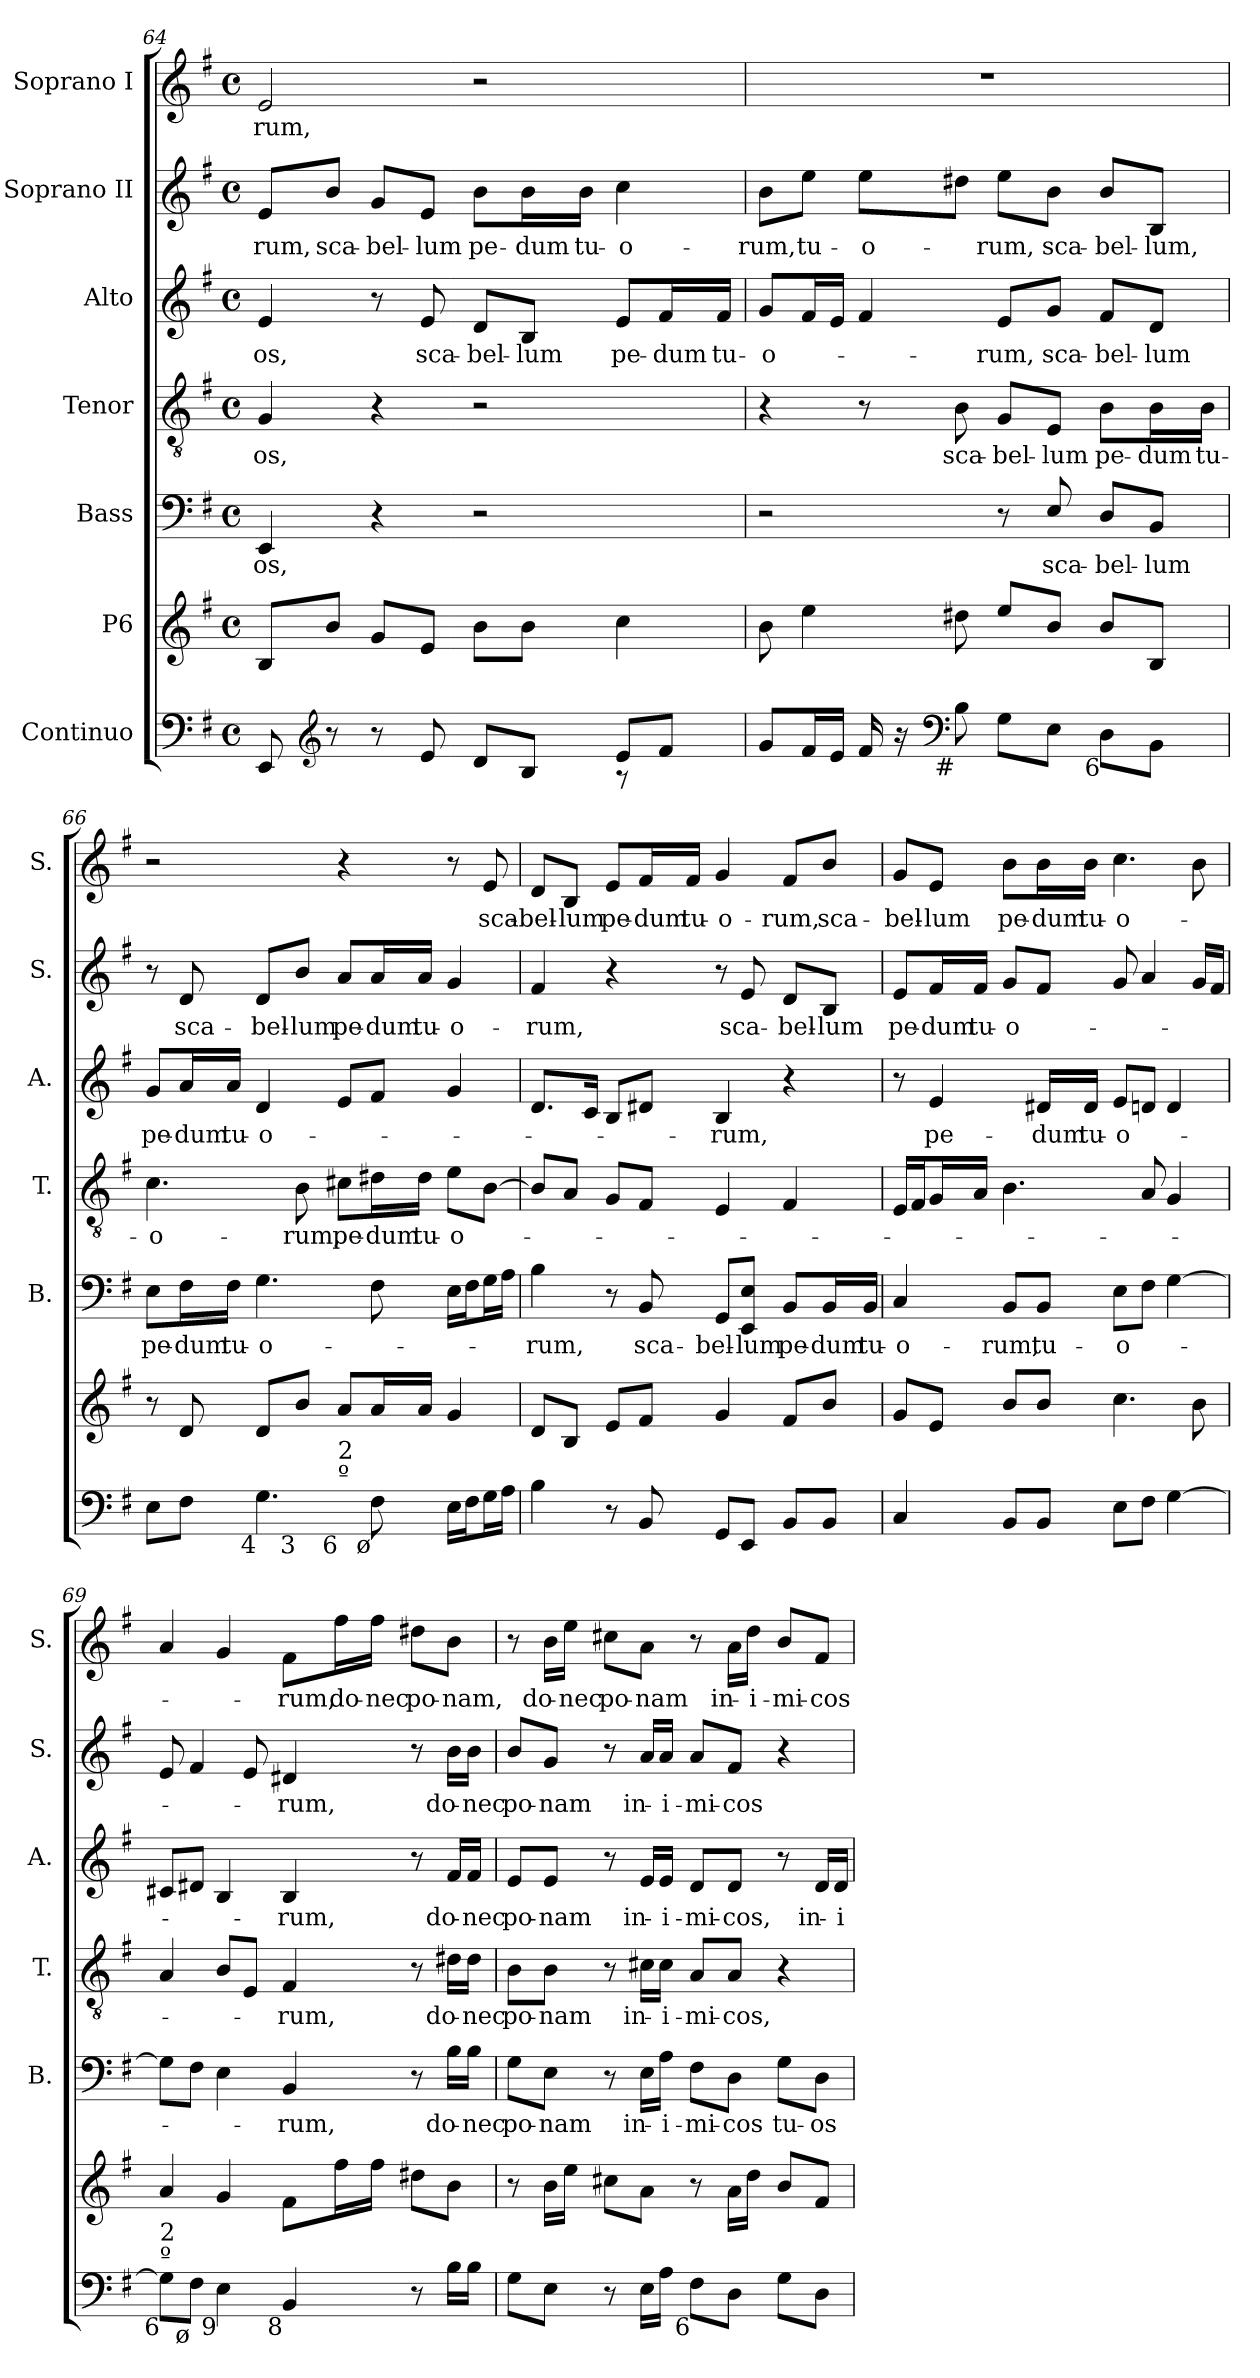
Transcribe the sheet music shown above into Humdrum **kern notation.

**kern	**kern	**kern	**text	**kern	**text	**kern	**text	**kern	**text	**kern	**text
*part7	*part6	*part5	*part5	*part4	*part4	*part3	*part3	*part2	*part2	*part1	*part1
*staff7	*staff6	*staff5	*staff5	*staff4	*staff4	*staff3	*staff3	*staff2	*staff2	*staff1	*staff1
*I"Continuo	*I"P6	*I"Bass	*	*I"Tenor	*	*I"Alto	*	*I"Soprano II	*	*I"Soprano I	*
*	*	*I'B.	*	*I'T.	*	*I'A.	*	*I'S.	*	*I'S.	*
*clefF4	*clefG2	*clefF4	*	*clefGv2	*	*clefG2	*	*clefG2	*	*clefG2	*
*	*	*	*	*ITrd7c12	*	*	*	*	*	*	*
*k[f#]	*k[f#]	*k[f#]	*	*k[f#]	*	*k[f#]	*	*k[f#]	*	*k[f#]	*
*G:	*G:	*G:	*	*G:	*	*G:	*	*G:	*	*G:	*
*M4/4	*M4/4	*M4/4	*	*M4/4	*	*M4/4	*	*M4/4	*	*M4/4	*
*met(c)	*met(c)	*met(c)	*	*met(c)	*	*met(c)	*	*met(c)	*	*met(c)	*
=64	=64	=64	=64	=64	=64	=64	=64	=64	=64	=64	=64
*^	*	*	*	*	*	*	*	*	*	*	*
!	!	!	!	!LO:LY:b:color=#000000	!	!	!	!	!	!	!	!
!	!	!	!	!	!	!LO:LY:b:color=#000000	!	!	!	!	!	!
!	!	!	!	!	!	!	!	!LO:LY:b:color=#000000	!	!	!	!
!	!	!	!	!	!	!	!	!	!	!LO:LY:b:color=#000000	!	!
!	!	!	!	!	!	!	!	!	!	!	!	!LO:LY:b:color=#000000
8EEi/	2ryy	8Bi/L	4EEi/	-os,	4GGi/	-os,	4ei/	-os,	8ei/L	-rum,	2ei/	-rum,
*clefG2	*	*	*	*	*	*	*	*	*	*	*	*
!	!	!	!	!	!	!	!	!	!	!LO:LY:b:color=#000000	!	!
8r	.	8bi/J	.	.	.	.	.	.	8bi/J	sca-	.	.
!	!	!	!	!	!	!	!	!	!	!LO:LY:b:color=#000000	!	!
8r	.	8gi/L	4r	.	4r	.	8r	.	8gi/L	-bel-	.	.
!	!	!	!	!	!	!	!	!LO:LY:b:color=#000000	!	!	!	!
!	!	!	!	!	!	!	!	!	!	!LO:LY:b:color=#000000	!	!
8ei/	.	8ei/J	.	.	.	.	8ei/	sca-	8ei/J	-lum	.	.
!	!	!	!	!	!	!	!	!LO:LY:b:color=#000000	!	!	!	!
!	!	!	!	!	!	!	!	!	!	!LO:LY:b:color=#000000	!	!
8di/L	8ryy	8bi\L	2r	.	2r	.	8di/L	-bel-	8bi\L	pe-	2r	.
!	!	!	!	!	!	!	!	!LO:LY:b:color=#000000	!	!	!	!
!	!	!	!	!	!	!	!	!	!	!LO:LY:b:color=#000000	!	!
8Bi/J	8ryy	8bi\J	.	.	.	.	8Bi/J	-lum	16bi\L	-dum	.	.
!	!	!	!	!	!	!	!	!	!	!LO:LY:b:color=#000000	!	!
.	.	.	.	.	.	.	.	.	16bi\JJ	tu-	.	.
!	!	!	!	!	!	!	!	!LO:LY:b:color=#000000	!	!	!	!
!	!	!	!	!	!	!	!	!	!	!LO:LY:b:color=#000000	!	!
8ei/L	8r	4cci\	.	.	.	.	8ei/L	pe-	4cci\	-o-	.	.
!	!	!	!	!	!	!	!	!LO:LY:b:color=#000000	!	!	!	!
8f#i/J	8ryy	.	.	.	.	.	16f#i/L	-dum	.	.	.	.
!	!	!	!	!	!	!	!	!LO:LY:b:color=#000000	!	!	!	!
.	.	.	.	.	.	.	16f#i/JJ	tu-	.	.	.	.
*v	*v	*	*	*	*	*	*	*	*	*	*	*
=65	=65	=65	=65	=65	=65	=65	=65	=65	=65	=65	=65
!	!	!	!	!	!	!	!LO:LY:b:color=#000000	!	!	!	!
!	!	!	!	!	!	!	!	!	!LO:LY:b:color=#000000	!	!
8gi/L	8bi\	2r	.	4r	.	8gi/L	-o-	8bi\L	-rum,	1r	.
!	!	!	!	!	!	!	!	!	!LO:LY:b:color=#000000	!	!
16f#i/L	4eei\	.	.	.	.	16f#i/L	.	8eei\J	tu-	.	.
16ei/JJ	.	.	.	.	.	16ei/JJ	.	.	.	.	.
!	!	!	!	!	!	!	!	!	!LO:LY:b:color=#000000	!	!
16f#i/	.	.	.	8r	.	4f#i/	.	8eei\L	-o-	.	.
16r	.	.	.	.	.	.	.	.	.	.	.
*clefF4	*	*	*	*	*	*	*	*	*	*	*
!LO:TX:b:rj:t=#	!	!	!	!	!	!	!	!	!	!	!
!	!	!	!	!	!LO:LY:b:color=#000000	!	!	!	!	!	!
8Bi\	8dd#Xi\	.	.	8BBi\	sca-	.	.	8dd#Xi\J	.	.	.
!	!	!	!	!	!LO:LY:b:color=#000000	!	!	!	!	!	!
!	!	!	!	!	!	!	!LO:LY:b:color=#000000	!	!	!	!
!	!	!	!	!	!	!	!	!	!LO:LY:b:color=#000000	!	!
8Gi\L	8eei/L	8r	.	8GGi/L	-bel-	8ei/L	-rum,	8eei\L	-rum,	.	.
!	!	!	!LO:LY:b:color=#000000	!	!	!	!	!	!	!	!
!	!	!	!	!	!LO:LY:b:color=#000000	!	!	!	!	!	!
!	!	!	!	!	!	!	!LO:LY:b:color=#000000	!	!	!	!
!	!	!	!	!	!	!	!	!	!LO:LY:b:color=#000000	!	!
8Ei\J	8bi/J	8Ei/	sca-	8EEi/J	-lum	8gi/J	sca-	8bi\J	sca-	.	.
!	!	!	!LO:LY:b:color=#000000	!	!	!	!	!	!	!	!
!	!	!	!	!	!LO:LY:b:color=#000000	!	!	!	!	!	!
!	!	!	!	!	!	!	!LO:LY:b:color=#000000	!	!	!	!
!LO:TX:b:rj:t=6	!	!	!	!	!	!	!	!	!	!	!
!	!	!	!	!	!	!	!	!	!LO:LY:b:color=#000000	!	!
8Di\L	8bi/L	8Di/L	-bel-	8BBi\L	pe-	8f#i/L	-bel-	8bi/L	-bel-	.	.
!	!	!	!LO:LY:b:color=#000000	!	!	!	!	!	!	!	!
!	!	!	!	!	!LO:LY:b:color=#000000	!	!	!	!	!	!
!	!	!	!	!	!	!	!LO:LY:b:color=#000000	!	!	!	!
!	!	!	!	!	!	!	!	!	!LO:LY:b:color=#000000	!	!
8BBi\J	8Bi/J	8BBi/J	-lum	16BBi\L	-dum	8di/J	-lum	8Bi/J	-lum,	.	.
!	!	!	!	!	!LO:LY:b:color=#000000	!	!	!	!	!	!
.	.	.	.	16BBi\JJ	tu-	.	.	.	.	.	.
=66	=66	=66	=66	=66	=66	=66	=66	=66	=66	=66	=66
!	!	!	!LO:LY:b:color=#000000	!	!	!	!	!	!	!	!
!	!	!	!	!	!LO:LY:b:color=#000000	!	!	!	!	!	!
!LO:TX:b:rj:t=6	!	!	!	!	!	!	!	!	!	!	!
!	!	!	!	!	!	!	!LO:LY:b:color=#000000	!	!	!	!
*^	*	*	*	*	*	*	*	*	*	*	*
*	*^	*	*	*	*	*	*	*	*	*	*	*
8Ei\L	4.ryy	2ryy	8r	8Ei\L	pe-	4.Ci\	-o-	8gi/L	pe-	8r	.	2r	.
!	!	!	!	!	!LO:LY:b:color=#000000	!	!	!	!	!	!	!	!
!	!	!	!	!	!	!	!	!	!LO:LY:b:color=#000000	!	!	!	!
!	!	!	!	!	!	!	!	!	!	!	!LO:LY:b:color=#000000	!	!
8F#i\J	.	.	8di/	16F#i\L	-dum	.	.	16ai/L	-dum	8di/	sca-	.	.
!	!	!	!	!	!LO:LY:b:color=#000000	!	!	!	!	!	!	!	!
!	!	!	!	!	!	!	!	!	!LO:LY:b:color=#000000	!	!	!	!
.	.	.	.	16F#i\JJ	tu-	.	.	16ai/JJ	tu-	.	.	.	.
!	!	!	!	!	!LO:LY:b:color=#000000	!	!	!	!	!	!	!	!
!	!	!	!	!	!	!	!	!	!LO:LY:b:color=#000000	!	!	!	!
!LO:TX:b:rj:t=4	!	!	!	!	!	!	!	!	!	!	!	!	!
!	!	!	!	!	!	!	!	!	!	!	!LO:LY:b:color=#000000	!	!
4.Gi\	.	.	8di/L	4.Gi\	-o-	.	.	4di/	-o-	8di/L	-bel-	.	.
!	!	!	!	!	!	!	!LO:LY:b:color=#000000	!	!	!	!	!	!
!	!LO:TX:b:rj:t=3	!	!	!	!	!	!	!	!	!	!	!	!
!	!	!	!	!	!	!	!	!	!	!	!LO:LY:b:color=#000000	!	!
.	2ryy	.	8bi/J	.	.	8BBi\	-rum,	.	.	8bi/J	-lum	.	.
!	!	!	!	!	!	!	!LO:LY:b:color=#000000	!	!	!	!	!	!
!	!	!LO:TX:b:rj:t=6	!	!	!	!	!	!	!	!	!	!	!
!	!	!LO:TX:t=º	!	!	!	!	!	!	!	!	!	!	!
!	!	!LO:TX:t=2	!	!	!	!	!	!	!	!	!	!	!
!	!	!	!	!	!	!	!	!	!	!	!LO:LY:b:color=#000000	!	!
.	.	2ryy	8ai/L	.	.	8C#Xi\L	pe-	8ei/L	.	8ai/L	pe-	4r	.
!	!	!	!	!	!	!	!LO:LY:b:color=#000000	!	!	!	!	!	!
!LO:TX:b:rj:t=ø	!	!	!	!	!	!	!	!	!	!	!	!	!
!	!	!	!	!	!	!	!	!	!	!	!LO:LY:b:color=#000000	!	!
8F#i\	.	.	16ai/L	8F#i\	.	16D#Xi\L	-dum	8f#i/J	.	16ai/L	-dum	.	.
!	!	!	!	!	!	!	!LO:LY:b:color=#000000	!	!	!	!	!	!
!	!	!	!	!	!	!	!	!	!	!	!LO:LY:b:color=#000000	!	!
.	.	.	16ai/JJ	.	.	16D#i\JJ	tu-	.	.	16ai/JJ	tu-	.	.
!	!	!	!	!	!	!	!LO:LY:b:color=#000000	!	!	!	!	!	!
!	!	!	!	!	!	!	!	!	!	!	!LO:LY:b:color=#000000	!	!
16Ei\LL	.	.	4gi/	16Ei\LL	.	8Ei\L	-o-	4gi/	.	4gi/	-o-	8r	.
16F#i\J	.	.	.	16F#i\J	.	.	.	.	.	.	.	.	.
!	!	!	!	!	!	!	!	!	!	!	!	!	!LO:LY:b:color=#000000
16Gi\L	8ryy	.	.	16Gi\L	.	[>8BBi\J	.	.	.	.	.	8ei/	sca-
16Ai\JJ	.	.	.	16Ai\JJ	.	.	.	.	.	.	.	.	.
*v	*v	*v	*	*	*	*	*	*	*	*	*	*	*
!!LO:LB:g=z
=67	=67	=67	=67	=67	=67	=67	=67	=67	=67	=67	=67
*^	*	*	*	*	*	*	*	*	*	*	*
*	*^	*	*	*	*	*	*	*	*	*	*	*
!	!	!	!	!	!LO:LY:b:color=#000000	!	!	!	!	!	!	!	!
*v	*v	*v	*	*	*	*	*	*	*	*	*	*	*
*^	*	*	*	*	*	*	*	*	*	*	*
*	*^	*	*	*	*	*	*	*	*	*	*	*
!	!	!	!	!	!	!	!	!	!	!	!LO:LY:b:color=#000000	!	!
*v	*v	*v	*	*	*	*	*	*	*	*	*	*	*
*^	*	*	*	*	*	*	*	*	*	*	*
*	*^	*	*	*	*	*	*	*	*	*	*	*
!	!	!	!	!	!	!	!	!	!	!	!	!	!LO:LY:b:color=#000000
*v	*v	*v	*	*	*	*	*	*	*	*	*	*	*
4Bi\	8di/L	4Bi\	-rum,	8BBi/L]	.	8.di/L	.	4f#i/	-rum,	8di/L	-bel-
!	!	!	!	!	!	!	!	!	!	!	!LO:LY:b:color=#000000
.	8Bi/J	.	.	8AAi/J	.	.	.	.	.	8Bi/J	-lum
.	.	.	.	.	.	16ci/Jk	.	.	.	.	.
!	!	!	!	!	!	!	!	!	!	!	!LO:LY:b:color=#000000
8r	8ei/L	8r	.	8GGi/L	.	8Bi/L	.	4r	.	8ei/L	pe-
!	!	!	!LO:LY:b:color=#000000	!	!	!	!	!	!	!	!
!	!	!	!	!	!	!	!	!	!	!	!LO:LY:b:color=#000000
8BBi/	8f#i/J	8BBi/	sca-	8FF#i/J	.	8d#Xi/J	.	.	.	16f#i/L	-dum
!	!	!	!	!	!	!	!	!	!	!	!LO:LY:b:color=#000000
.	.	.	.	.	.	.	.	.	.	16f#i/JJ	tu-
!	!	!	!LO:LY:b:color=#000000	!	!	!	!	!	!	!	!
!	!	!	!	!	!	!	!LO:LY:b:color=#000000	!	!	!	!
!	!	!	!	!	!	!	!	!	!	!	!LO:LY:b:color=#000000
8GGi/L	4gi/	8GGi/L	-bel-	4EEi/	.	4Bi/	-rum,	8r	.	4gi/	-o-
!	!	!	!LO:LY:b:color=#000000	!	!	!	!	!	!	!	!
!	!	!	!	!	!	!	!	!	!LO:LY:b:color=#000000	!	!
8EEi/J	.	8EEi/ 8Ei/J	-lum	.	.	.	.	8ei/	sca-	.	.
!	!	!	!LO:LY:b:color=#000000	!	!	!	!	!	!	!	!
!	!	!	!	!	!	!	!	!	!LO:LY:b:color=#000000	!	!
!	!	!	!	!	!	!	!	!	!	!	!LO:LY:b:color=#000000
8BBi/L	8f#i/L	8BBi/L	pe-	4FF#i/	.	4r	.	8di/L	-bel-	8f#i/L	-rum,
!	!	!	!LO:LY:b:color=#000000	!	!	!	!	!	!	!	!
!	!	!	!	!	!	!	!	!	!LO:LY:b:color=#000000	!	!
!	!	!	!	!	!	!	!	!	!	!	!LO:LY:b:color=#000000
8BBi/J	8bi/J	16BBi/L	-dum	.	.	.	.	8Bi/J	-lum	8bi/J	sca-
!	!	!	!LO:LY:b:color=#000000	!	!	!	!	!	!	!	!
.	.	16BBi/JJ	tu-	.	.	.	.	.	.	.	.
=68	=68	=68	=68	=68	=68	=68	=68	=68	=68	=68	=68
!	!	!	!LO:LY:b:color=#000000	!	!	!	!	!	!	!	!
!	!	!	!	!	!	!	!	!	!LO:LY:b:color=#000000	!	!
!	!	!	!	!	!	!	!	!	!	!	!LO:LY:b:color=#000000
4Ci/	8gi/L	4Ci/	-o-	16EEi/LL	.	8r	.	8ei/L	pe-	8gi/L	-bel-
.	.	.	.	16FF#i/J	.	.	.	.	.	.	.
!	!	!	!	!	!	!	!LO:LY:b:color=#000000	!	!	!	!
!	!	!	!	!	!	!	!	!	!LO:LY:b:color=#000000	!	!
!	!	!	!	!	!	!	!	!	!	!	!LO:LY:b:color=#000000
.	8ei/J	.	.	16GGi/L	.	4ei/	pe-	16f#i/L	-dum	8ei/J	-lum
!	!	!	!	!	!	!	!	!	!LO:LY:b:color=#000000	!	!
.	.	.	.	16AAi/JJ	.	.	.	16f#i/JJ	tu-	.	.
!	!	!	!LO:LY:b:color=#000000	!	!	!	!	!	!	!	!
!	!	!	!	!	!	!	!	!	!LO:LY:b:color=#000000	!	!
!	!	!	!	!	!	!	!	!	!	!	!LO:LY:b:color=#000000
8BBi/L	8bi/L	8BBi/L	-rum,	4.BBi\	.	.	.	8gi/L	-o-	8bi\L	pe-
!	!	!	!LO:LY:b:color=#000000	!	!	!	!	!	!	!	!
!	!	!	!	!	!	!	!LO:LY:b:color=#000000	!	!	!	!
!	!	!	!	!	!	!	!	!	!	!	!LO:LY:b:color=#000000
8BBi/J	8bi/J	8BBi/J	tu-	.	.	16d#Xi/LL	-dum	8f#i/J	.	16bi\L	-dum
!	!	!	!	!	!	!	!LO:LY:b:color=#000000	!	!	!	!
!	!	!	!	!	!	!	!	!	!	!	!LO:LY:b:color=#000000
.	.	.	.	.	.	16d#i/JJ	tu-	.	.	16bi\JJ	tu-
!	!	!	!LO:LY:b:color=#000000	!	!	!	!	!	!	!	!
!	!	!	!	!	!	!	!LO:LY:b:color=#000000	!	!	!	!
!	!	!	!	!	!	!	!	!	!	!	!LO:LY:b:color=#000000
8Ei\L	4.cci\	8Ei\L	-o-	.	.	8ei/L	-o-	8gi/	.	4.cci\	-o-
8F#i\J	.	8F#i\J	.	8AAi/	.	8dni/J	.	4ai/	.	.	.
[>4Gi\	.	[>4Gi\	.	4GGi/	.	4di/	.	.	.	.	.
.	8bi\	.	.	.	.	.	.	16gi/LL	.	8bi\	.
.	.	.	.	.	.	.	.	16f#i/JJ	.	.	.
=69	=69	=69	=69	=69	=69	=69	=69	=69	=69	=69	=69
!LO:TX:b:rj:t=6	!	!	!	!	!	!	!	!	!	!	!
!LO:TX:t=º	!	!	!	!	!	!	!	!	!	!	!
!LO:TX:t=2	!	!	!	!	!	!	!	!	!	!	!
8Gi\L]	4ai/	8Gi\L]	.	4AAi/	.	8c#Xi/L	.	8ei/	.	4ai/	.
!LO:TX:b:rj:t=ø	!	!	!	!	!	!	!	!	!	!	!
8F#i\J	.	8F#i\J	.	.	.	8d#Xi/J	.	4f#i/	.	.	.
!LO:TX:b:rj:t=9	!	!	!	!	!	!	!	!	!	!	!
4Ei\	4gi/	4Ei\	.	8BBi/L	.	4Bi/	.	.	.	4gi/	.
.	.	.	.	8EEi/J	.	.	.	8ei/	.	.	.
!	!	!	!LO:LY:b:color=#000000	!	!	!	!	!	!	!	!
!	!	!	!	!	!LO:LY:b:color=#000000	!	!	!	!	!	!
!	!	!	!	!	!	!	!LO:LY:b:color=#000000	!	!	!	!
!	!	!	!	!	!	!	!	!	!LO:LY:b:color=#000000	!	!
!LO:TX:b:rj:t=8	!	!	!	!	!	!	!	!	!	!	!
!	!	!	!	!	!	!	!	!	!	!	!LO:LY:b:color=#000000
4BBi/	8f#i\L	4BBi/	-rum,	4FF#i/	-rum,	4Bi/	-rum,	4d#Xi/	-rum,	8f#i\L	-rum,
!	!	!	!	!	!	!	!	!	!	!	!LO:LY:b:color=#000000
.	16ff#i\L	.	.	.	.	.	.	.	.	16ff#i\L	do-
!	!	!	!	!	!	!	!	!	!	!	!LO:LY:b:color=#000000
.	16ff#i\JJ	.	.	.	.	.	.	.	.	16ff#i\JJ	-nec
!	!	!	!	!	!	!	!	!	!	!	!LO:LY:b:color=#000000
8r	8dd#Xi\L	8r	.	8r	.	8r	.	8r	.	8dd#Xi\L	po-
!	!	!	!LO:LY:b:color=#000000	!	!	!	!	!	!	!	!
!	!	!	!	!	!LO:LY:b:color=#000000	!	!	!	!	!	!
!	!	!	!	!	!	!	!LO:LY:b:color=#000000	!	!	!	!
!	!	!	!	!	!	!	!	!	!LO:LY:b:color=#000000	!	!
!	!	!	!	!	!	!	!	!	!	!	!LO:LY:b:color=#000000
16Bi\LL	8bi\J	16Bi\LL	do-	16D#Xi\LL	do-	16f#i/LL	do-	16bi\LL	do-	8bi\J	-nam,
!	!	!	!LO:LY:b:color=#000000	!	!	!	!	!	!	!	!
!	!	!	!	!	!LO:LY:b:color=#000000	!	!	!	!	!	!
!	!	!	!	!	!	!	!LO:LY:b:color=#000000	!	!	!	!
!	!	!	!	!	!	!	!	!	!LO:LY:b:color=#000000	!	!
16Bi\JJ	.	16Bi\JJ	-nec	16D#i\JJ	-nec	16f#i/JJ	-nec	16bi\JJ	-nec	.	.
!!LO:PB:g=z
=70	=70	=70	=70	=70	=70	=70	=70	=70	=70	=70	=70
!	!	!	!LO:LY:b:color=#000000	!	!	!	!	!	!	!	!
!	!	!	!	!	!LO:LY:b:color=#000000	!	!	!	!	!	!
!	!	!	!	!	!	!	!LO:LY:b:color=#000000	!	!	!	!
!	!	!	!	!	!	!	!	!	!LO:LY:b:color=#000000	!	!
8Gi\L	8r	8Gi\L	po-	8BBi\L	po-	8ei/L	po-	8bi/L	po-	8r	.
!	!	!	!LO:LY:b:color=#000000	!	!	!	!	!	!	!	!
!	!	!	!	!	!LO:LY:b:color=#000000	!	!	!	!	!	!
!	!	!	!	!	!	!	!LO:LY:b:color=#000000	!	!	!	!
!	!	!	!	!	!	!	!	!	!LO:LY:b:color=#000000	!	!
!	!	!	!	!	!	!	!	!	!	!	!LO:LY:b:color=#000000
8Ei\J	16bi\LL	8Ei\J	-nam	8BBi\J	-nam	8ei/J	-nam	8gi/J	-nam	16bi\LL	do-
!	!	!	!	!	!	!	!	!	!	!	!LO:LY:b:color=#000000
.	16eei\JJ	.	.	.	.	.	.	.	.	16eei\JJ	-nec
!	!	!	!	!	!	!	!	!	!	!	!LO:LY:b:color=#000000
8r	8cc#Xi\L	8r	.	8r	.	8r	.	8r	.	8cc#Xi\L	po-
!	!	!	!LO:LY:b:color=#000000	!	!	!	!	!	!	!	!
!	!	!	!	!	!LO:LY:b:color=#000000	!	!	!	!	!	!
!	!	!	!	!	!	!	!LO:LY:b:color=#000000	!	!	!	!
!	!	!	!	!	!	!	!	!	!LO:LY:b:color=#000000	!	!
!	!	!	!	!	!	!	!	!	!	!	!LO:LY:b:color=#000000
16Ei\LL	8ai\J	16Ei\LL	in-	16C#Xi\LL	in-	16ei/LL	in-	16ai/LL	in-	8ai\J	-nam
!	!	!	!LO:LY:b:color=#000000	!	!	!	!	!	!	!	!
!	!	!	!	!	!LO:LY:b:color=#000000	!	!	!	!	!	!
!	!	!	!	!	!	!	!LO:LY:b:color=#000000	!	!	!	!
!	!	!	!	!	!	!	!	!	!LO:LY:b:color=#000000	!	!
16Ai\JJ	.	16Ai\JJ	-i-	16C#i\JJ	-i-	16ei/JJ	-i-	16ai/JJ	-i-	.	.
!	!	!	!LO:LY:b:color=#000000	!	!	!	!	!	!	!	!
!	!	!	!	!	!LO:LY:b:color=#000000	!	!	!	!	!	!
!	!	!	!	!	!	!	!LO:LY:b:color=#000000	!	!	!	!
!LO:TX:b:rj:t=6	!	!	!	!	!	!	!	!	!	!	!
!	!	!	!	!	!	!	!	!	!LO:LY:b:color=#000000	!	!
8F#i\L	8r	8F#i\L	-mi-	8AAi/L	-mi-	8di/L	-mi-	8ai/L	-mi-	8r	.
!	!	!	!LO:LY:b:color=#000000	!	!	!	!	!	!	!	!
!	!	!	!	!	!LO:LY:b:color=#000000	!	!	!	!	!	!
!	!	!	!	!	!	!	!LO:LY:b:color=#000000	!	!	!	!
!	!	!	!	!	!	!	!	!	!LO:LY:b:color=#000000	!	!
!	!	!	!	!	!	!	!	!	!	!	!LO:LY:b:color=#000000
8Di\J	16ai\LL	8Di\J	-cos	8AAi/J	-cos,	8di/J	-cos,	8f#i/J	-cos	16ai\LL	in-
!	!	!	!	!	!	!	!	!	!	!	!LO:LY:b:color=#000000
.	16ddi\JJ	.	.	.	.	.	.	.	.	16ddi\JJ	-i-
!	!	!	!LO:LY:b:color=#000000	!	!	!	!	!	!	!	!
!	!	!	!	!	!	!	!	!	!	!	!LO:LY:b:color=#000000
8Gi\L	8bi/L	8Gi\L	tu-	4r	.	8r	.	4r	.	8bi/L	-mi-
!	!	!	!LO:LY:b:color=#000000	!	!	!	!	!	!	!	!
!	!	!	!	!	!	!	!LO:LY:b:color=#000000	!	!	!	!
!	!	!	!	!	!	!	!	!	!	!	!LO:LY:b:color=#000000
8Di\J	8f#i/J	8Di\J	-os	.	.	16di/LL	in-	.	.	8f#i/J	-cos
!	!	!	!	!	!	!	!LO:LY:b:color=#000000	!	!	!	!
.	.	.	.	.	.	16di/JJ	-i-	.	.	.	.
=	=	=	=	=	=	=	=	=	=	=	=
*-	*-	*-	*-	*-	*-	*-	*-	*-	*-	*-	*-
